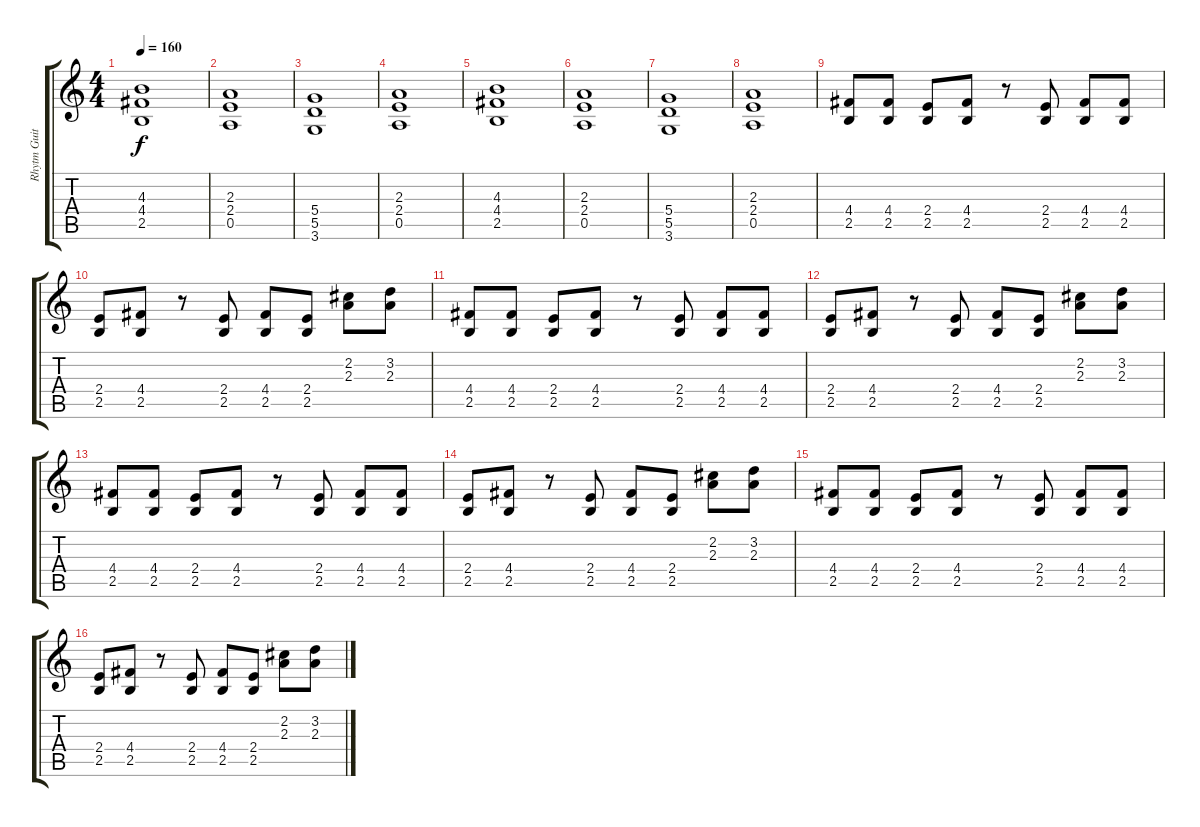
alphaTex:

\track ("Rhytm Guitar" "Rhytm Guit") {instrument distortionguitar}
\staff {score tabs}
\tuning (E4 B3 G3 D3 A2 E2) {hide}
\ts (4 4)
\tempo 160
\clef g2
\ks c
(4.3 4.4 2.5).1{dy f} |
(2.3 2.4 0.5).1 |
(5.4 5.5 3.6).1 |
(2.3 2.4 0.5).1 |
(4.3 4.4 2.5).1 |
(2.3 2.4 0.5).1 |
(5.4 5.5 3.6).1 |
(2.3 2.4 0.5).1 |
(4.4 2.5).8 (4.4 2.5).8 (2.4 2.5).8 (4.4 2.5).8 r.8 (2.4 2.5).8 (4.4 2.5).8 (4.4 2.5).8 |
(2.4 2.5).8 (4.4 2.5).8 r.8 (2.4 2.5).8 (4.4 2.5).8 (2.4 2.5).8 (2.2 2.3).8 (3.2 2.3).8 |
(4.4 2.5).8 (4.4 2.5).8 (2.4 2.5).8 (4.4 2.5).8 r.8 (2.4 2.5).8 (4.4 2.5).8 (4.4 2.5).8 |
(2.4 2.5).8 (4.4 2.5).8 r.8 (2.4 2.5).8 (4.4 2.5).8 (2.4 2.5).8 (2.2 2.3).8 (3.2 2.3).8 |
(4.4 2.5).8 (4.4 2.5).8 (2.4 2.5).8 (4.4 2.5).8 r.8 (2.4 2.5).8 (4.4 2.5).8 (4.4 2.5).8 |
(2.4 2.5).8 (4.4 2.5).8 r.8 (2.4 2.5).8 (4.4 2.5).8 (2.4 2.5).8 (2.2 2.3).8 (3.2 2.3).8 |
(4.4 2.5).8 (4.4 2.5).8 (2.4 2.5).8 (4.4 2.5).8 r.8 (2.4 2.5).8 (4.4 2.5).8 (4.4 2.5).8 |
(2.4 2.5).8 (4.4 2.5).8 r.8 (2.4 2.5).8 (4.4 2.5).8 (2.4 2.5).8 (2.2 2.3).8 (3.2 2.3).8
